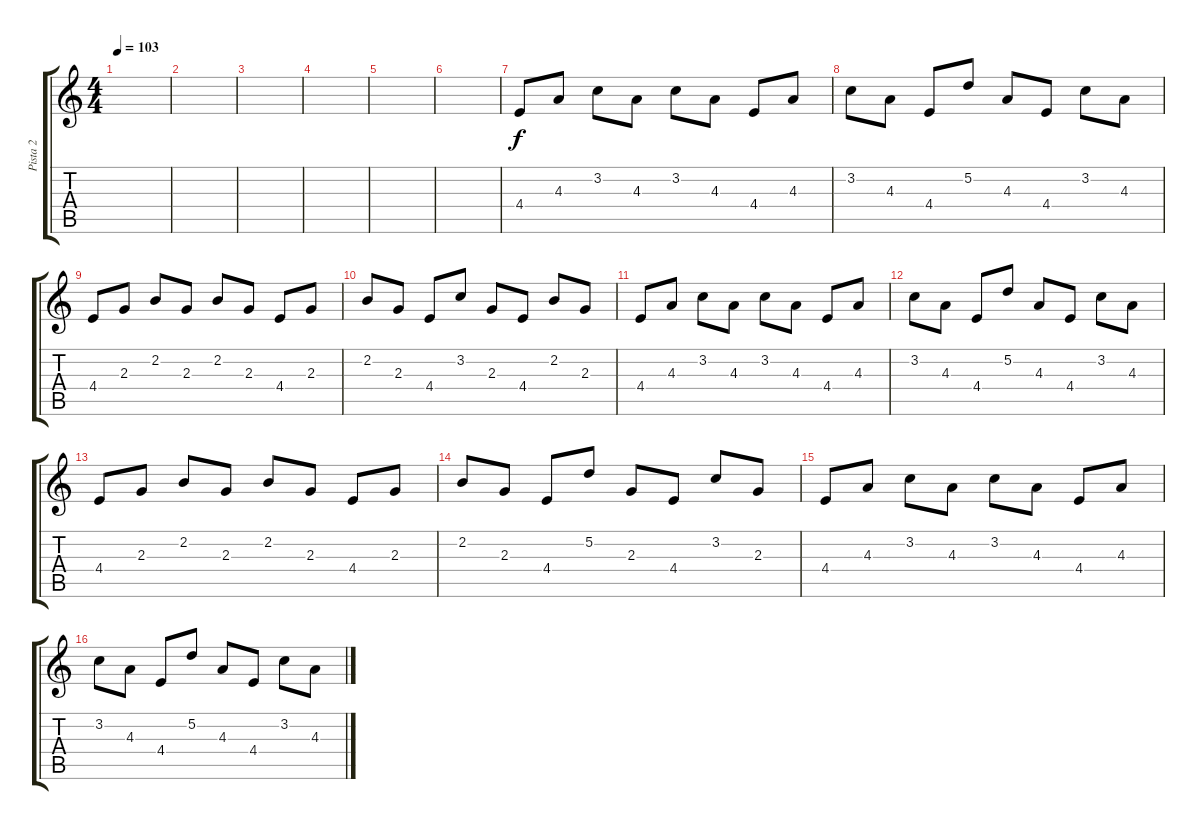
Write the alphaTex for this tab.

\track ("Pista 2" "Pista 2") {instrument electricguitarjazz}
\staff {score tabs}
\tuning (D4 A3 F3 C3 G2 C2) {hide}
\ts (4 4)
\tempo 103
\clef g2
\ks c
|
|
|
|
|
|
4.4.8{volume 13 instrument acousticguitarsteel} 4.3.8 3.2.8 4.3.8 3.2.8 4.3.8 4.4.8 4.3.8 |
3.2.8 4.3.8 4.4.8 5.2.8 4.3.8 4.4.8 3.2.8 4.3.8 |
4.4.8 2.3.8 2.2.8 2.3.8 2.2.8 2.3.8 4.4.8 2.3.8 |
2.2.8 2.3.8 4.4.8 3.2.8 2.3.8 4.4.8 2.2.8 2.3.8 |
4.4.8 4.3.8 3.2.8 4.3.8 3.2.8 4.3.8 4.4.8 4.3.8 |
3.2.8 4.3.8 4.4.8 5.2.8 4.3.8 4.4.8 3.2.8 4.3.8 |
4.4.8 2.3.8 2.2.8 2.3.8 2.2.8 2.3.8 4.4.8 2.3.8 |
2.2.8 2.3.8 4.4.8 5.2.8 2.3.8 4.4.8 3.2.8 2.3.8 |
4.4.8 4.3.8 3.2.8 4.3.8 3.2.8 4.3.8 4.4.8 4.3.8 |
3.2.8 4.3.8 4.4.8 5.2.8 4.3.8 4.4.8 3.2.8 4.3.8
